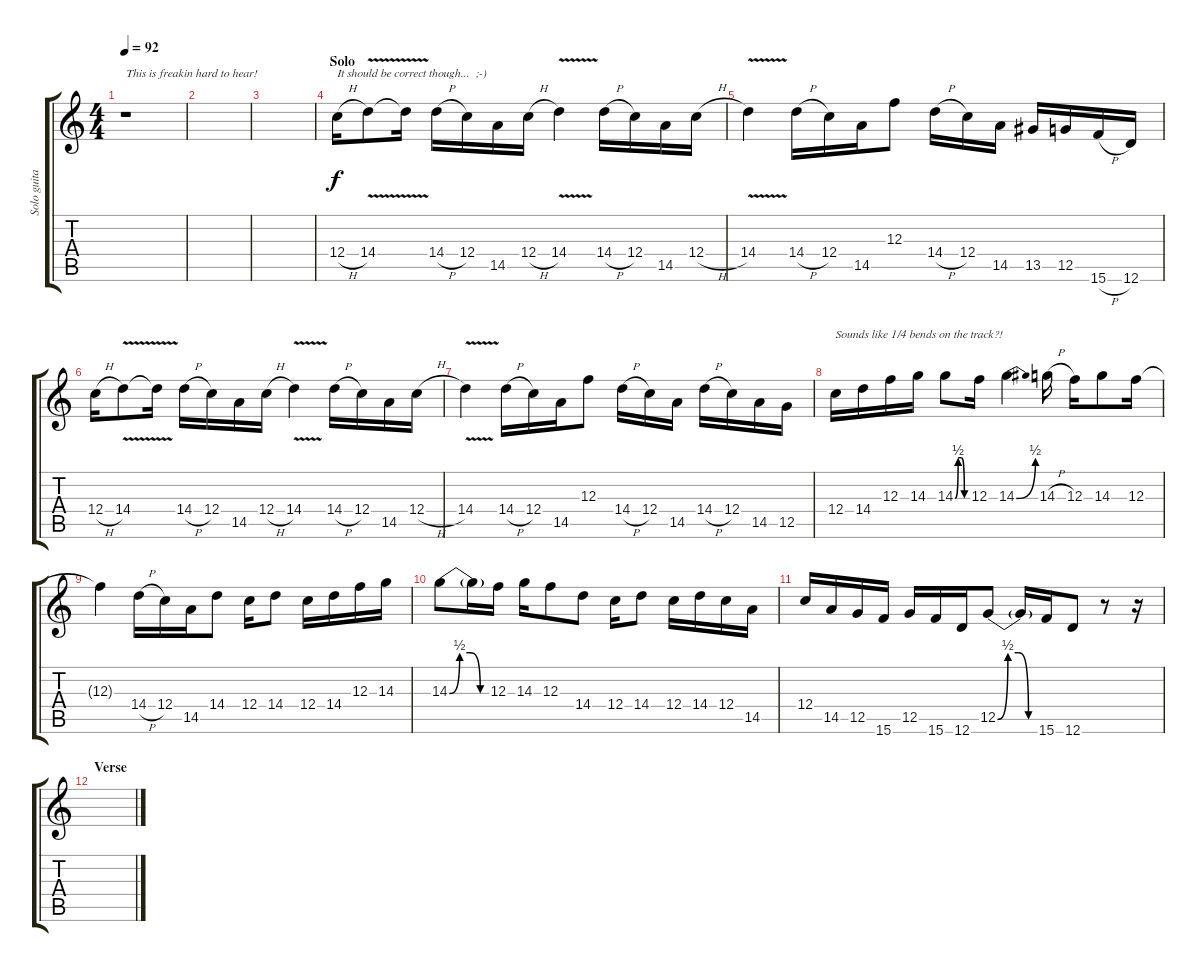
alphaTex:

\track ("Solo guitar" "Solo guita") {instrument overdrivenguitar}
\staff {score tabs}
\tuning (D4 A3 F3 C3 G2 D2) {hide}
\ts (4 4)
\tempo 92
\clef g2
\ks c
r.1{txt "This is freakin hard to hear!" dy f} |
|
|
\section ("" "Solo")
12.4{h}.16{txt "It should be correct though...  ;-)"} 14.4{v}.8 14.4{t}.16 14.4{h}.16 12.4.16 14.5.16 12.4{h}.16 14.4{v}.4 14.4{h}.16 12.4.16 14.5.16 12.4{h}.16 |
14.4{v}.4 14.4{h}.16 12.4.16 14.5.16 12.3.8 14.4{h}.16 12.4.16 14.5.16 13.5.16 12.5.16 15.6{h}.16 12.6.16 |
12.4{h}.16 14.4{v}.8 14.4{t}.16 14.4{h}.16 12.4.16 14.5.16 12.4{h}.16 14.4{v}.4 14.4{h}.16 12.4.16 14.5.16 12.4{h}.16 |
14.4{v}.4 14.4{h}.16 12.4.16 14.5.16 12.3.8 14.4{h}.16 12.4.16 14.5.16 14.4{h}.16 12.4.16 14.5.16 12.5.16 |
12.4.16{txt "Sounds like 1/4 bends on the track?!"} 14.4.16 12.3.16 14.3.16 14.3{be (custom 0 0 15 2 30 2 45 0 60 0)}.8 12.3.16 14.3{be (bend 0 0 60 2)}.4 14.3{h}.16 12.3.16 14.3.8 12.3.16 |
12.3{t}.4 14.4{h}.16 12.4.16 14.5.16 14.4.8 12.4.16 14.4.8 12.4.16 14.4.16 12.3.16 14.3.16 |
14.3{be (custom 0 0 15 2 30 2 45 0 60 0)}.8 14.3{t}.16 12.3.16 14.3.16 12.3.8 14.4.8 12.4.16 14.4.8 12.4.16 14.4.16 12.4.16 14.5.16 |
12.4.16 14.5.16 12.5.16 15.6.16 12.5.16 15.6.16 12.6.16 12.5{be (custom 0 0 15 2 30 2 45 0 60 0)}.8 12.5{t}.16 15.6.16 12.6.8 r.8 r.16 |
\section ("" "Verse")
